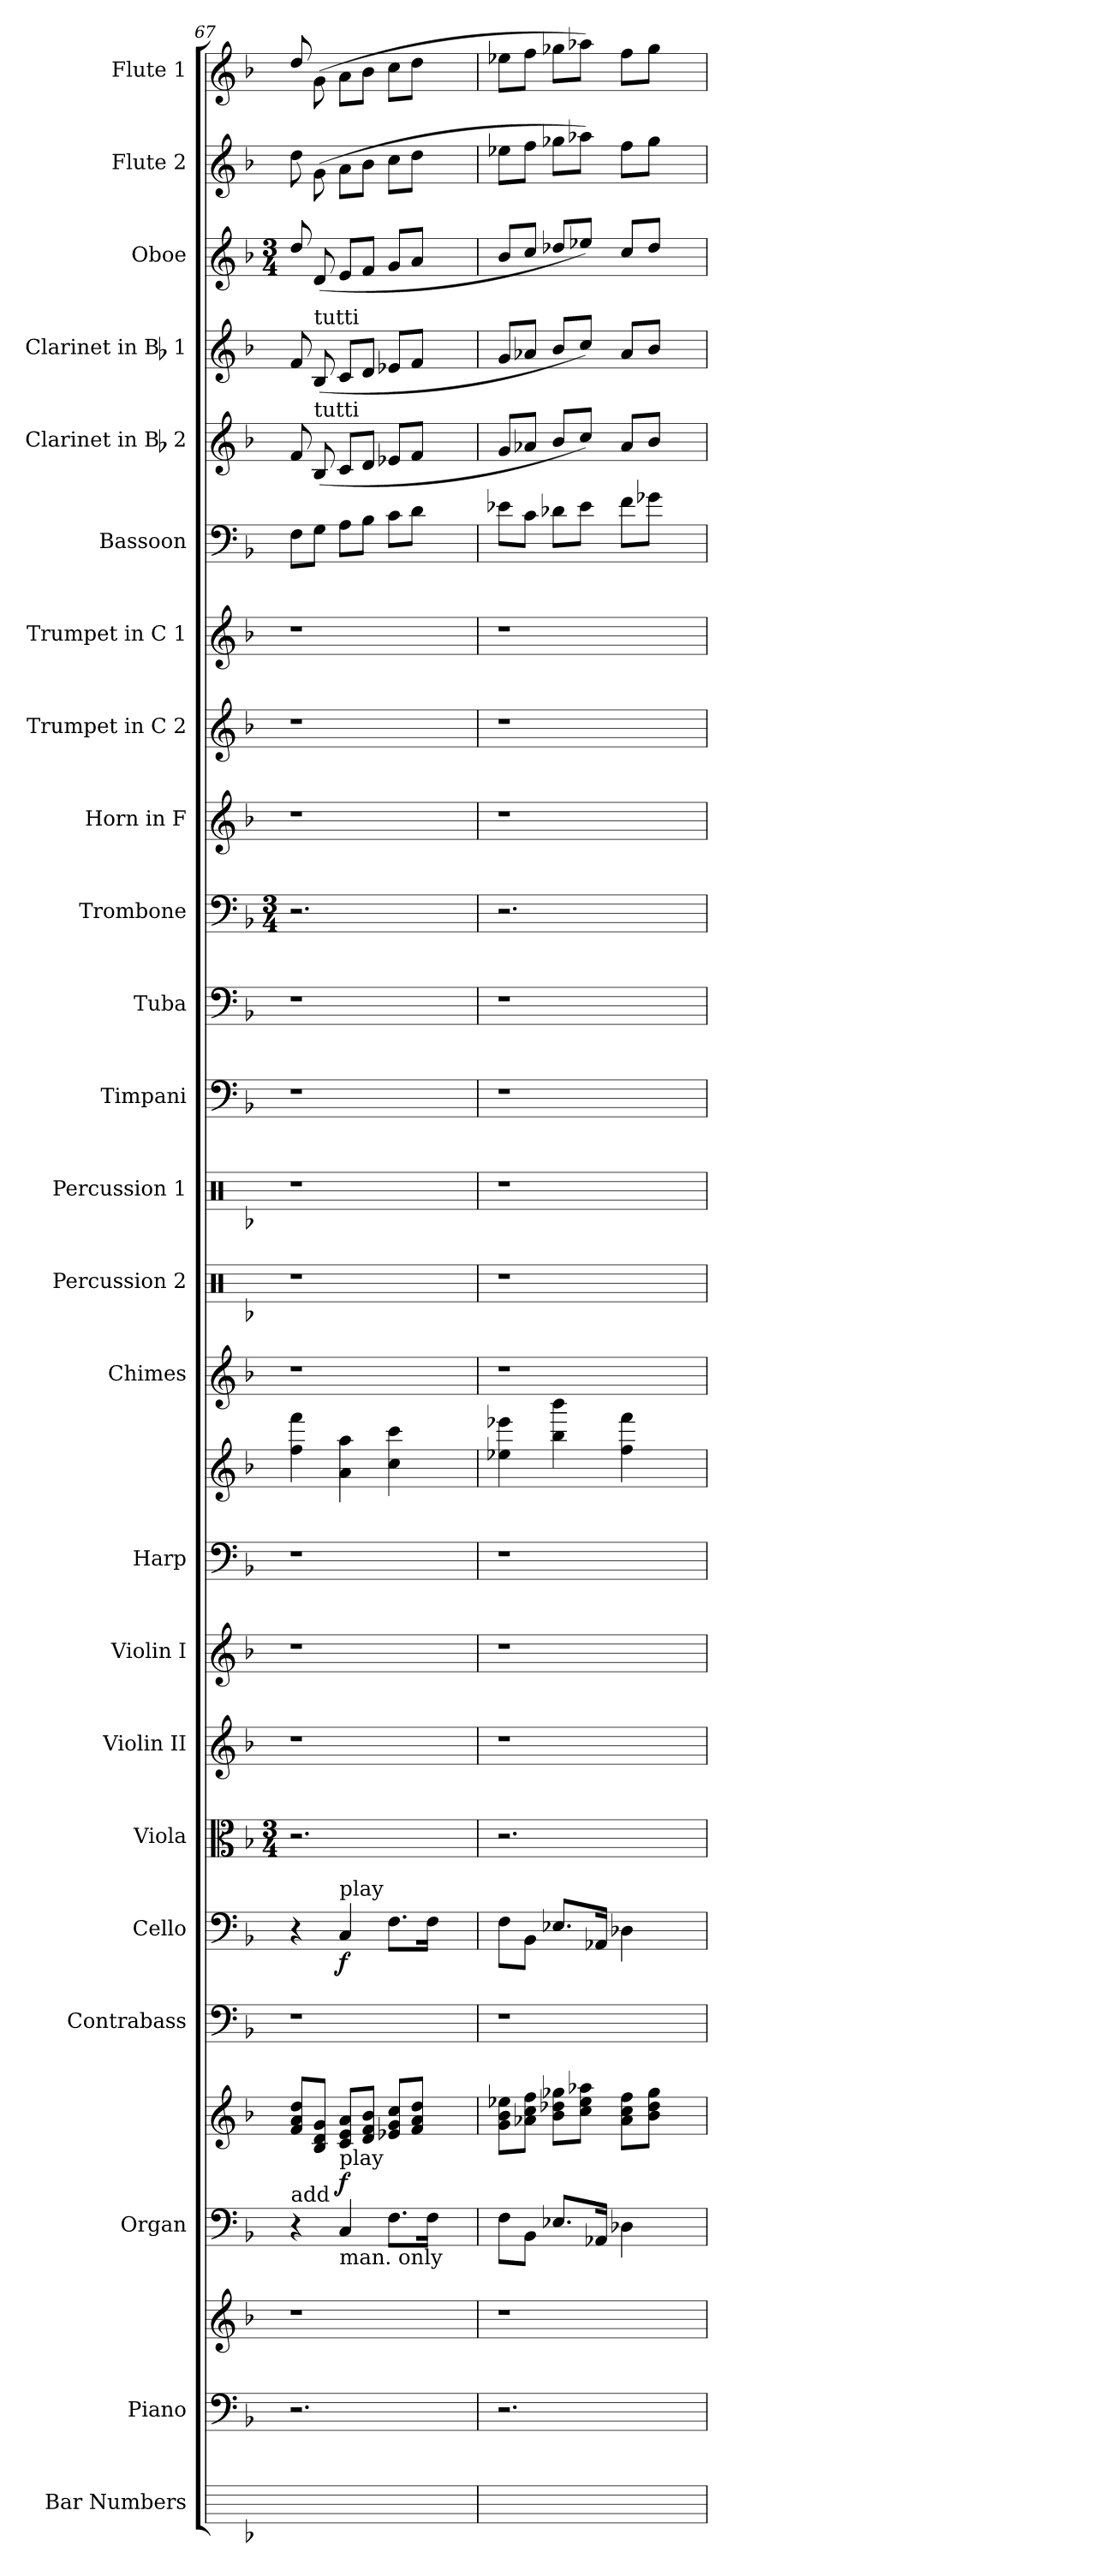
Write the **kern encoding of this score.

**kern	**kern	**kern	**kern	**kern	**dynam	**kern	**kern	**dynam	**kern	**kern	**kern	**kern	**kern	**kern	**kern	**kern	**kern	**kern	**kern	**kern	**kern	**kern	**kern	**kern	**kern	**kern	**kern	**kern
*part24	*part23	*part23	*part22	*part22	*part22	*part21	*part20	*part20	*part19	*part18	*part17	*part16	*part16	*part15	*part14	*part13	*part12	*part11	*part10	*part9	*part8	*part7	*part6	*part5	*part4	*part3	*part2	*part1
*staff27	*staff26	*staff25	*staff24	*staff23	*staff23/24	*staff22	*staff21	*staff21	*staff20	*staff19	*staff18	*staff17	*staff16	*staff15	*staff14	*staff13	*staff12	*staff11	*staff10	*staff9	*staff8	*staff7	*staff6	*staff5	*staff4	*staff3	*staff2	*staff1
*I"Bar Numbers	*I"Piano	*	*I"Organ	*	*	*I"Contrabass	*I"Cello	*	*I"Viola	*I"Violin II	*I"Violin I	*I"Harp	*	*I"Chimes	*I"Percussion 2	*I"Percussion 1	*I"Timpani	*I"Tuba	*I"Trombone	*I"Horn in F	*I"Trumpet in C 2	*I"Trumpet in C 1	*I"Bassoon	*I"Clarinet in Bb 2	*I"Clarinet in Bb 1	*I"Oboe	*I"Flute 2	*I"Flute 1
*	*I'Pno.	*	*I'Org.	*	*	*I'Cb.	*	*	*I'Vla.	*I'Vln. II	*I'Vln. I	*I'Hp.	*	*I'Chm.	*I'Perc. 2	*I'Perc. 1	*I'Timp.	*I'Tuba	*I'Tbn.	*	*I'Tpt 2	*I'Tpt 1	*I'Bsn.	*I'Cl 2	*I'Cl 1	*I'Ob.	*I'Fl 2	*I'Fl 1
*	*clefF4	*clefG2	*clefF4	*clefG2	*	*clefF4	*clefF4	*	*clefC3	*clefG2	*clefG2	*clefF4	*clefG2	*clefG2	*clefX	*clefX	*clefF4	*clefF4	*clefF4	*clefG2	*clefG2	*clefG2	*clefF4	*clefG2	*clefG2	*clefG2	*clefG2	*clefG2
*	*	*	*	*	*	*ITrd7c12	*	*	*	*	*	*	*	*	*	*	*	*	*	*	*	*	*	*	*	*	*	*
*k[b-]	*k[b-]	*k[b-]	*k[b-]	*k[b-]	*	*k[b-]	*k[b-]	*	*k[b-]	*k[b-]	*k[b-]	*k[b-]	*k[b-]	*k[b-]	*k[b-]	*k[b-]	*k[b-]	*k[b-]	*k[b-]	*k[b-]	*k[b-]	*k[b-]	*k[b-]	*k[b-]	*k[b-]	*k[b-]	*k[b-]	*k[b-]
*F:	*F:	*F:	*F:	*F:	*	*F:	*F:	*	*F:	*F:	*F:	*F:	*F:	*F:	*F:	*F:	*F:	*F:	*F:	*F:	*F:	*F:	*F:	*F:	*F:	*F:	*F:	*F:
*	*	*	*	*	*	*	*	*	*M3/4	*	*	*	*	*	*	*	*	*	*M3/4	*	*	*	*	*	*	*M3/4	*	*
=67	=67	=67	=67	=67	=67	=67	=67	=67	=67	=67	=67	=67	=67	=67	=67	=67	=67	=67	=67	=67	=67	=67	=67	=67	=67	=67	=67	=67
!	!	!	!LO:TX:a:t=add	!	!	!	!	!	!	!	!	!	!	!	!	!	!	!	!	!	!	!	!	!	!	!	!	!
1ryy	2.r	1r	4r	8f/ 8a/ 8dd/L	.	1r	4r	.	2.r	1r	1r	1r	4ff\ 4fff\	1r	1r	1r	1r	1r	2.r	1r	1r	1r	8F\L	8f/	8f/	8dd/	8dd\	8dd/
!	!	!	!	!	!	!	!	!	!	!	!	!	!	!	!	!	!	!	!	!	!	!	!	!	!LO:TX:a:t=tutti	!	!	!
!	!	!	!	!	!	!	!	!	!	!	!	!	!	!	!	!	!	!	!	!	!	!	!	!LO:TX:a:t=tutti	!	!	!	!
.	.	.	.	8B-/ 8d/ 8g/J	.	.	.	.	.	.	.	.	.	.	.	.	.	.	.	.	.	.	8G\J	(<8B-/	(<8B-/	(<8d/	(>8g\	(>8g\
!	!	!	!	!	!	!	!LO:TX:a:t=play	!	!	!	!	!	!	!	!	!	!	!	!	!	!	!	!	!	!	!	!	!
!	!	!	!LO:TX:a:t=play	!	!	!	!	!	!	!	!	!	!	!	!	!	!	!	!	!	!	!	!	!	!	!	!	!
!	!	!	!LO:TX:b:t=man. only	!	!	!	!	!	!	!	!	!	!	!	!	!	!	!	!	!	!	!	!	!	!	!	!	!
!	!	!	!	!	!LO:DY:a=2	!	!	!LO:DY:b	!	!	!	!	!	!	!	!	!	!	!	!	!	!	!	!	!	!	!	!
.	.	.	4C/	8c/ 8e/ 8a/L	f	.	4C/	f	.	.	.	.	4a\ 4aa\	.	.	.	.	.	.	.	.	.	8A\L	8c/L	8c/L	8e/L	8a\L	8a\L
.	.	.	.	8d/ 8f/ 8b-/J	.	.	.	.	.	.	.	.	.	.	.	.	.	.	.	.	.	.	8B-\J	8d/J	8d/J	8f/J	8b-\J	8b-\J
.	.	.	8.F\L	8e-X/ 8g/ 8cc/L	.	.	8.F\L	.	.	.	.	.	4cc\ 4ccc\	.	.	.	.	.	.	.	.	.	8c\L	8e-X/L	8e-X/L	8g/L	8cc\L	8cc\L
.	.	.	.	8f/ 8a/ 8dd/J	.	.	.	.	.	.	.	.	.	.	.	.	.	.	.	.	.	.	8d\J	8f/J	8f/J	8a/J	8dd\J	8dd\J
.	.	.	16F\Jk	.	.	.	16F\Jk	.	.	.	.	.	.	.	.	.	.	.	.	.	.	.	.	.	.	.	.	.
.	4ryy	.	4ryy	4ryy	.	.	4ryy	.	4ryy	.	.	.	4ryy	.	.	.	.	.	4ryy	.	.	.	4ryy	4ryy	4ryy	4ryy	4ryy	4ryy
=68	=68	=68	=68	=68	=68	=68	=68	=68	=68	=68	=68	=68	=68	=68	=68	=68	=68	=68	=68	=68	=68	=68	=68	=68	=68	=68	=68	=68
1ryy	2.r	1r	8F\L	8g\ 8b-\ 8ee-X\L	.	1r	8F\L	.	2.r	1r	1r	1r	4ee-X\ 4eee-X\	1r	1r	1r	1r	1r	2.r	1r	1r	1r	8e-X\L	8g/L	8g/L	8b-/L	8ee-X\L	8ee-X\L
.	.	.	8BB-\J	8a-X\ 8cc\ 8ff\J	.	.	8BB-\J	.	.	.	.	.	.	.	.	.	.	.	.	.	.	.	8c\J	8a-X/J	8a-X/J	8cc/J	8ff\J	8ff\J
.	.	.	8.E-X/L	8b-\ 8dd-X\ 8gg-X\L	.	.	8.E-X/L	.	.	.	.	.	4bb-\ 4bbb-\	.	.	.	.	.	.	.	.	.	8d-X\L	8b-/L	8b-/L	8dd-X/L	8gg-X\L	8gg-X\L
.	.	.	.	8cc\ 8ee-\ 8aa-X\J	.	.	.	.	.	.	.	.	.	.	.	.	.	.	.	.	.	.	8e-\J	8cc/J)	8cc/J)	8ee-X/J)	8aa-X\J)	8aa-X\J)
.	.	.	16AA-X/Jk	.	.	.	16AA-X/Jk	.	.	.	.	.	.	.	.	.	.	.	.	.	.	.	.	.	.	.	.	.
.	.	.	4D-X\	8a-\ 8cc\ 8ff\L	.	.	4D-X\	.	.	.	.	.	4ff\ 4fff\	.	.	.	.	.	.	.	.	.	8f\L	8a-/L	8a-/L	8cc/L	8ff\L	8ff\L
.	.	.	.	8b-\ 8dd-\ 8gg-\J	.	.	.	.	.	.	.	.	.	.	.	.	.	.	.	.	.	.	8g-X\J	8b-/J	8b-/J	8dd-/J	8gg-\J	8gg-\J
.	4ryy	.	4ryy	4ryy	.	.	4ryy	.	4ryy	.	.	.	4ryy	.	.	.	.	.	4ryy	.	.	.	4ryy	4ryy	4ryy	4ryy	4ryy	4ryy
=	=	=	=	=	=	=	=	=	=	=	=	=	=	=	=	=	=	=	=	=	=	=	=	=	=	=	=	=
*-	*-	*-	*-	*-	*-	*-	*-	*-	*-	*-	*-	*-	*-	*-	*-	*-	*-	*-	*-	*-	*-	*-	*-	*-	*-	*-	*-	*-
